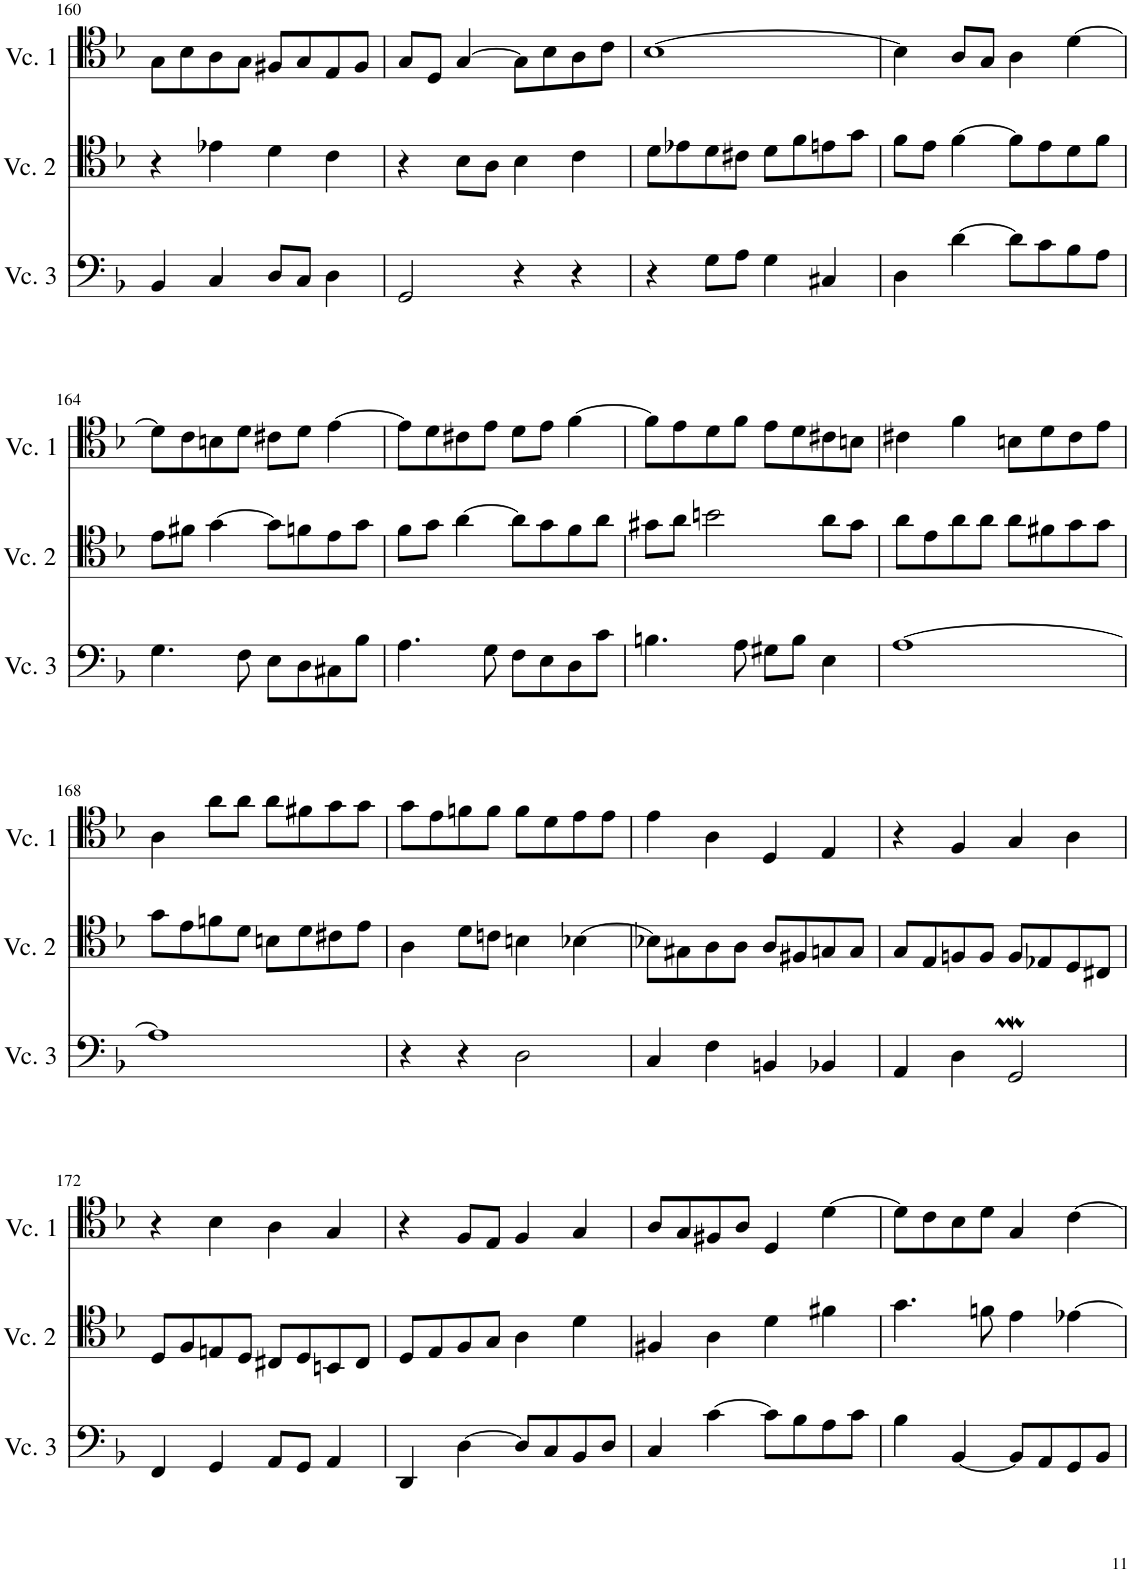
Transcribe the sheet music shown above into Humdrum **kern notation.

**kern	**kern	**kern
*part3	*part2	*part1
*staff3	*staff2	*staff1
*I"Cello 3	*I"Cello 2	*I"Cello 1
!!LO:PB:g=z
*clefF4	*clefC4	*clefC4
*k[b-]	*k[b-]	*k[b-]
*M2/2	*M2/2	*M2/2
*met(c|)	*met(c|)	*met(c|)
=160	=160	=160
4BB-/	4r	8G\L
.	.	8B-\
4C/	4e-X\	8A\
.	.	8G\J
8D/L	4d\	8F#X/L
8C/J	.	8G/
4D\	4c\	8E/
.	.	8F#/J
=161	=161	=161
2GG/	4r	8G/L
.	.	8D/J
.	8B-\L	[4G/
.	8A\J	.
4r	4B-\	8G\L]
.	.	8B-\
4r	4c\	8A\
.	.	8c\J
=162	=162	=162
4r	8d\L	[1B-
.	8e-X\	.
8G\L	8d\	.
8A\J	8c#X\J	.
4G\	8d\L	.
.	8f\	.
4C#X/	8en\	.
.	8g\J	.
=163	=163	=163
4D\	8f\L	4B-\]
.	8e\J	.
[4d\	[4f\	8A/L
.	.	8G/J
8d\L]	8f\L]	4A\
8c\	8e\	.
8B-\	8d\	[4d\
8A\J	8f\J	.
!!LO:LB:g=z
=164	=164	=164
4.G\	8e\L	8d\L]
.	8f#X\J	8c\
.	[4g\	8Bn\
8F\	.	8d\J
8E\L	8g\L]	8c#X\L
8D\	8fn\	8d\J
8C#X\	8e\	[4e\
8B-\J	8g\J	.
=165	=165	=165
4.A\	8f\L	8e\L]
.	8g\J	8d\
.	[4a\	8c#X\
8G\	.	8e\J
8F\L	8a\L]	8d\L
8E\	8g\	8e\J
8D\	8f\	[4f\
8c\J	8a\J	.
=166	=166	=166
4.Bn\	8g#X\L	8f\L]
.	8a\J	8e\
.	2bn\	8d\
8A\	.	8f\J
8G#X\L	.	8e\L
8B\J	.	8d\
4E\	8a\L	8c#X\
.	8g#\J	8Bn\J
=167	=167	=167
[1A	8a\L	4c#X\
.	8e\	.
.	8a\	4f\
.	8a\J	.
.	8a\L	8Bn\L
.	8f#X\	8d\
.	8g\	8c#\
.	8g\J	8e\J
!!LO:LB:g=z
=168	=168	=168
1A]	8g\L	4A\
.	8e\	.
.	8fn\	8a\L
.	8d\J	8a\J
.	8Bn\L	8a\L
.	8d\	8f#X\
.	8c#X\	8g\
.	8e\J	8g\J
=169	=169	=169
4r	4A\	8g\L
.	.	8e\
4r	8d\L	8fn\
.	8cn\J	8f\J
2D\	4Bn\	8f\L
.	.	8d\
.	[4B-X\	8e\
.	.	8e\J
=170	=170	=170
4C/	8B-X\L]	4e\
.	8G#X\	.
4F\	8A\	4A\
.	8A\J	.
4BBn/	8A/L	4D/
.	8F#X/	.
4BB-X/	8Gn/	4E/
.	8G/J	.
=171	=171	=171
4AA/	8G/L	4r
.	8E/	.
4D\	8Fn/	4F/
.	8F/J	.
2GGW/	8F/L	4G/
.	8E-X/	.
.	8D/	4A\
.	8C#X/J	.
!!LO:LB:g=z
=172	=172	=172
4FF/	8D/L	4r
.	8F/	.
4GG/	8En/	4B-\
.	8D/J	.
8AA/L	8C#X/L	4A\
8GG/J	8D/	.
4AA/	8BBn/	4G/
.	8C#/J	.
=173	=173	=173
4DD/	8D/L	4r
.	8E/	.
[4D\	8F/	8F/L
.	8G/J	8E/J
8D/L]	4A\	4F/
8C/	.	.
8BB-/	4d\	4G/
8D/J	.	.
=174	=174	=174
4C/	4F#X/	8A/L
.	.	8G/
[4c\	4A\	8F#X/
.	.	8A/J
8c\L]	4d\	4D/
8B-\	.	.
8A\	4f#X\	[4d\
8c\J	.	.
=175	=175	=175
4B-\	4.g\	8d\L]
.	.	8c\
[4BB-/	.	8B-\
.	8fn\	8d\J
8BB-/L]	4e\	4G/
8AA/	.	.
8GG/	[4e-X\	[4c\
8BB-/J	.	.
=	=	=
*-	*-	*-
